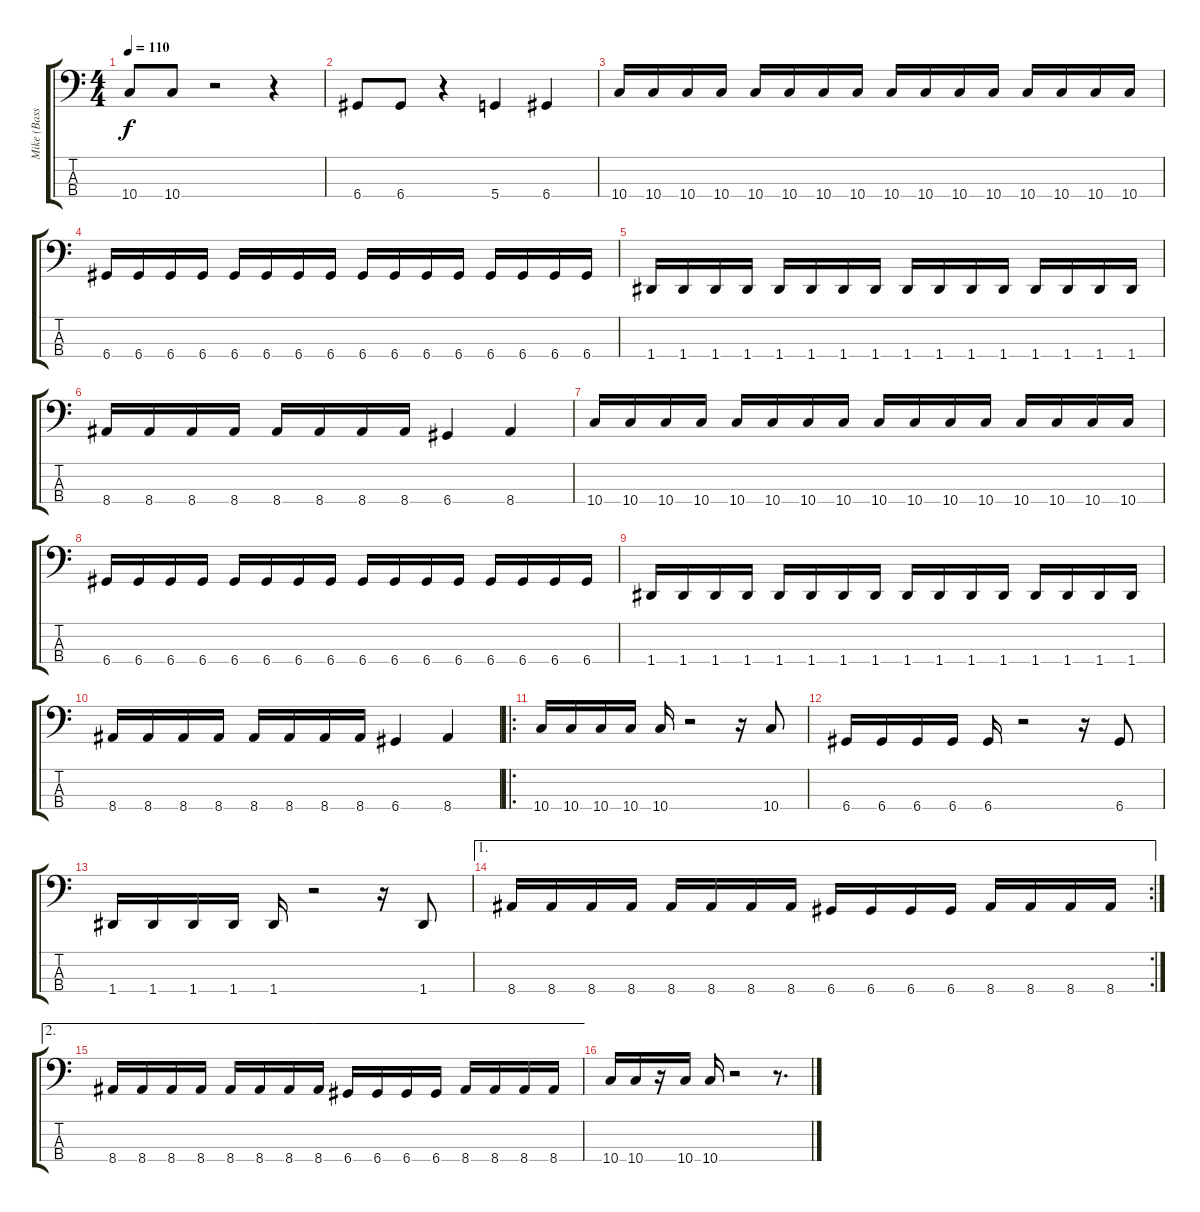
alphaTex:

\track ("Mike (Bass)" "Mike (Bass") {instrument electricbasspick}
\staff {score tabs}
\tuning (G2 D2 A1 D1) {hide}
\ts (4 4)
\tempo 110
\clef f4
\ks c
10.4.8{dy f} 10.4.8 r.2 r.4 |
6.4.8 6.4.8 r.4 5.4.4 6.4.4 |
10.4.16 10.4.16 10.4.16 10.4.16 10.4.16 10.4.16 10.4.16 10.4.16 10.4.16 10.4.16 10.4.16 10.4.16 10.4.16 10.4.16 10.4.16 10.4.16 |
6.4.16 6.4.16 6.4.16 6.4.16 6.4.16 6.4.16 6.4.16 6.4.16 6.4.16 6.4.16 6.4.16 6.4.16 6.4.16 6.4.16 6.4.16 6.4.16 |
1.4.16 1.4.16 1.4.16 1.4.16 1.4.16 1.4.16 1.4.16 1.4.16 1.4.16 1.4.16 1.4.16 1.4.16 1.4.16 1.4.16 1.4.16 1.4.16 |
8.4.16 8.4.16 8.4.16 8.4.16 8.4.16 8.4.16 8.4.16 8.4.16 6.4.4 8.4.4 |
10.4.16 10.4.16 10.4.16 10.4.16 10.4.16 10.4.16 10.4.16 10.4.16 10.4.16 10.4.16 10.4.16 10.4.16 10.4.16 10.4.16 10.4.16 10.4.16 |
6.4.16 6.4.16 6.4.16 6.4.16 6.4.16 6.4.16 6.4.16 6.4.16 6.4.16 6.4.16 6.4.16 6.4.16 6.4.16 6.4.16 6.4.16 6.4.16 |
1.4.16 1.4.16 1.4.16 1.4.16 1.4.16 1.4.16 1.4.16 1.4.16 1.4.16 1.4.16 1.4.16 1.4.16 1.4.16 1.4.16 1.4.16 1.4.16 |
8.4.16 8.4.16 8.4.16 8.4.16 8.4.16 8.4.16 8.4.16 8.4.16 6.4.4 8.4.4 |
\ro
10.4.16 10.4.16 10.4.16 10.4.16 10.4.16 r.2 r.16 10.4.8 |
6.4.16 6.4.16 6.4.16 6.4.16 6.4.16 r.2 r.16 6.4.8 |
1.4.16 1.4.16 1.4.16 1.4.16 1.4.16 r.2 r.16 1.4.8 |
\ae 1
\rc 2
8.4.16 8.4.16 8.4.16 8.4.16 8.4.16 8.4.16 8.4.16 8.4.16 6.4.16 6.4.16 6.4.16 6.4.16 8.4.16 8.4.16 8.4.16 8.4.16 |
\ae 2
8.4.16 8.4.16 8.4.16 8.4.16 8.4.16 8.4.16 8.4.16 8.4.16 6.4.16 6.4.16 6.4.16 6.4.16 8.4.16 8.4.16 8.4.16 8.4.16 |
10.4.16 10.4.16 r.16 10.4.16 10.4.16 r.2 r.8{d}
